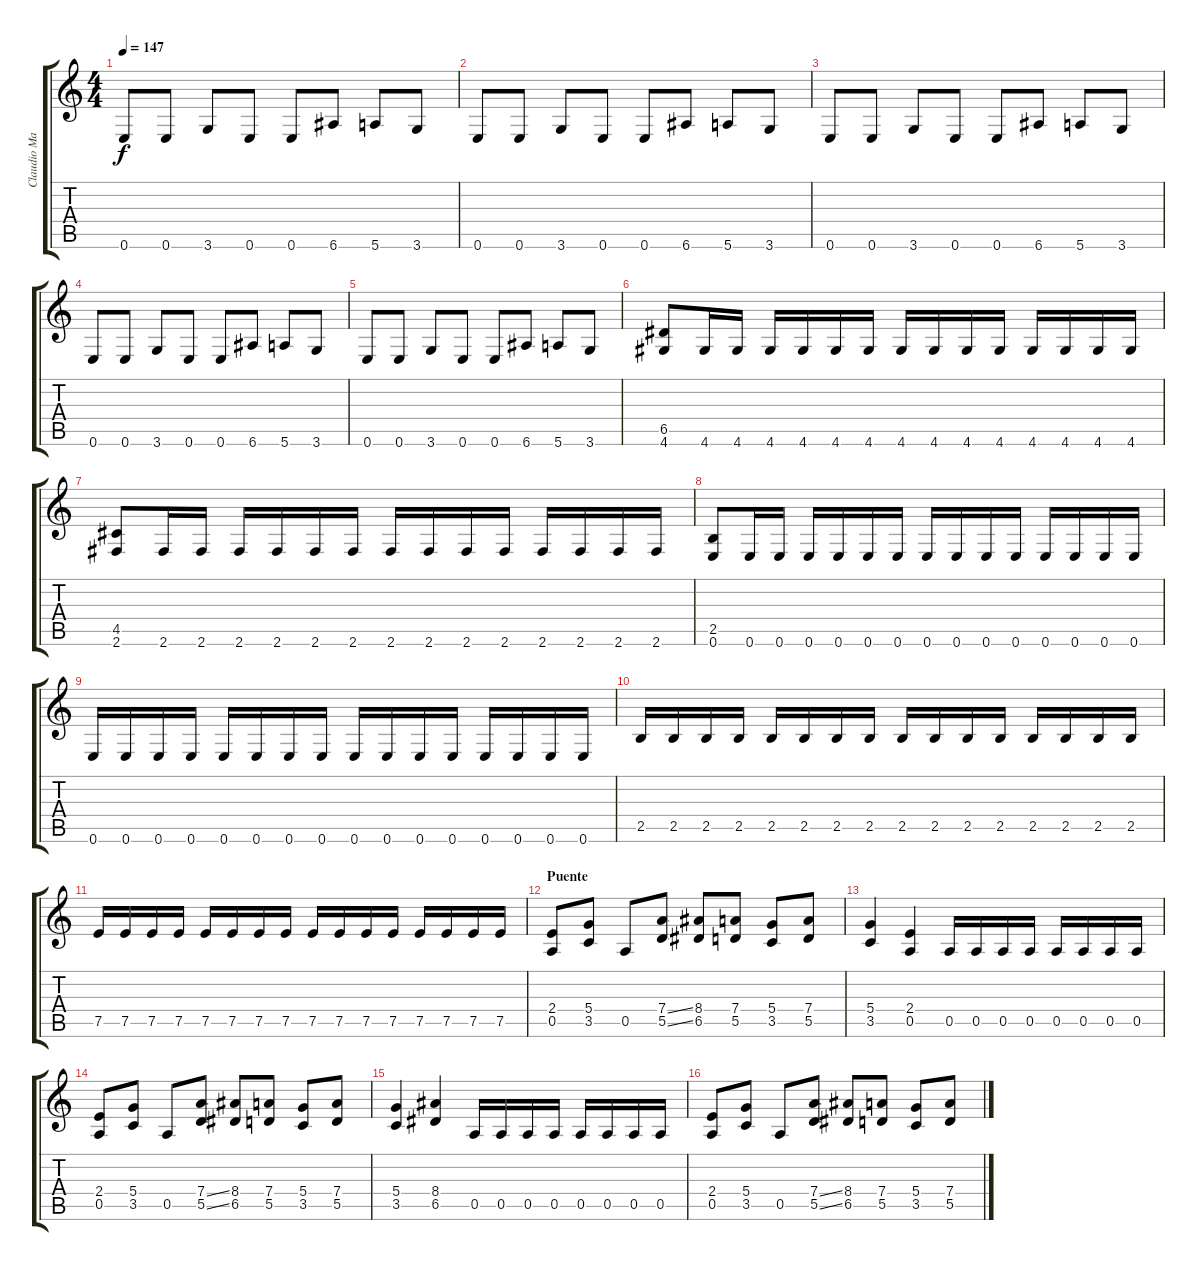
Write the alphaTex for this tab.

\track ("Claudio Marciello (Gtr 2)" "Claudio Ma") {instrument distortionguitar}
\staff {score tabs}
\tuning (E4 B3 G3 D3 A2 E2) {hide}
\ts (4 4)
\tempo 147
\clef g2
\ks c
0.6.8{dy f} 0.6.8 3.6.8 0.6.8 0.6.8 6.6.8 5.6.8 3.6.8 |
0.6.8 0.6.8 3.6.8 0.6.8 0.6.8 6.6.8 5.6.8 3.6.8 |
0.6.8 0.6.8 3.6.8 0.6.8 0.6.8 6.6.8 5.6.8 3.6.8 |
0.6.8 0.6.8 3.6.8 0.6.8 0.6.8 6.6.8 5.6.8 3.6.8 |
0.6.8 0.6.8 3.6.8 0.6.8 0.6.8 6.6.8 5.6.8 3.6.8 |
(6.5 4.6).8 4.6.16 4.6.16 4.6.16 4.6.16 4.6.16 4.6.16 4.6.16 4.6.16 4.6.16 4.6.16 4.6.16 4.6.16 4.6.16 4.6.16 |
(4.5 2.6).8 2.6.16 2.6.16 2.6.16 2.6.16 2.6.16 2.6.16 2.6.16 2.6.16 2.6.16 2.6.16 2.6.16 2.6.16 2.6.16 2.6.16 |
(2.5 0.6).8 0.6.16 0.6.16 0.6.16 0.6.16 0.6.16 0.6.16 0.6.16 0.6.16 0.6.16 0.6.16 0.6.16 0.6.16 0.6.16 0.6.16 |
0.6.16 0.6.16 0.6.16 0.6.16 0.6.16 0.6.16 0.6.16 0.6.16 0.6.16 0.6.16 0.6.16 0.6.16 0.6.16 0.6.16 0.6.16 0.6.16 |
2.5.16 2.5.16 2.5.16 2.5.16 2.5.16 2.5.16 2.5.16 2.5.16 2.5.16 2.5.16 2.5.16 2.5.16 2.5.16 2.5.16 2.5.16 2.5.16 |
7.5.16 7.5.16 7.5.16 7.5.16 7.5.16 7.5.16 7.5.16 7.5.16 7.5.16 7.5.16 7.5.16 7.5.16 7.5.16 7.5.16 7.5.16 7.5.16 |
\section ("" "Puente")
(2.4 0.5).8 (5.4 3.5).8 0.5.8 (7.4{ss} 5.5{ss}).8 (8.4 6.5).8 (7.4 5.5).8 (5.4 3.5).8 (7.4 5.5).8 |
(5.4 3.5).4 (2.4 0.5).4 0.5.16 0.5.16 0.5.16 0.5.16 0.5.16 0.5.16 0.5.16 0.5.16 |
(2.4 0.5).8 (5.4 3.5).8 0.5.8 (7.4{ss} 5.5{ss}).8 (8.4 6.5).8 (7.4 5.5).8 (5.4 3.5).8 (7.4 5.5).8 |
(5.4 3.5).4 (8.4 6.5).4 0.5.16 0.5.16 0.5.16 0.5.16 0.5.16 0.5.16 0.5.16 0.5.16 |
(2.4 0.5).8 (5.4 3.5).8 0.5.8 (7.4{ss} 5.5{ss}).8 (8.4 6.5).8 (7.4 5.5).8 (5.4 3.5).8 (7.4 5.5).8
